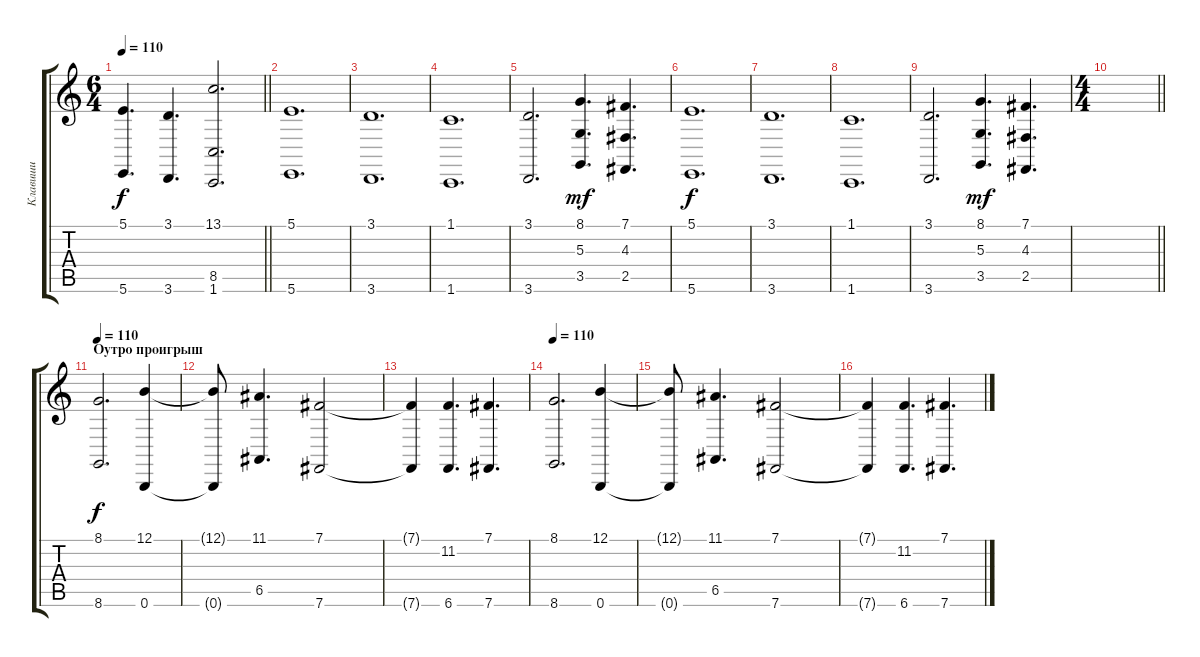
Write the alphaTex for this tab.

\track ("Клавиши" "Клавиши") {instrument choiraahs}
\staff {score tabs}
\tuning (B3 Gb3 D3 A2 E2 B1) {hide}
\ts (6 4)
\tempo 110
\clef g2
\barLineRight lightlight
\ks c
(5.1 5.6).4{d dy f} (3.1 3.6).4{d} (13.1 8.5 1.6).2{d} |
\section ("" "")
(5.1 5.6).1{d} |
(3.1 3.6).1{d} |
(1.1 1.6).1{d} |
(3.1 3.6).2{d} (8.1 5.3 3.5).4{d dy mf} (7.1 4.3 2.5).4{d} |
(5.1 5.6).1{d dy f} |
(3.1 3.6).1{d} |
(1.1 1.6).1{d} |
(3.1 3.6).2{d} (8.1 5.3 3.5).4{d dy mf} (7.1 4.3 2.5).4{d} |
\ts (4 4)
\barLineRight lightlight
|
\section ("" "Оутро проигрыш")
\tempo 110
(8.1 8.6).2{d dy f instrument choiraahs} (12.1 0.6).4 |
(12.1{t} 0.6{t}).8 (11.1 6.5).4{d} (7.1 7.6).2 |
(7.1{t} 7.6{t}).4 (11.2 6.6).4{d} (7.1 7.6).4{d} |
\tempo 110
(8.1 8.6).2{d instrument choiraahs} (12.1 0.6).4 |
(12.1{t} 0.6{t}).8 (11.1 6.5).4{d} (7.1 7.6).2 |
(7.1{t} 7.6{t}).4 (11.2 6.6).4{d} (7.1 7.6).4{d}
